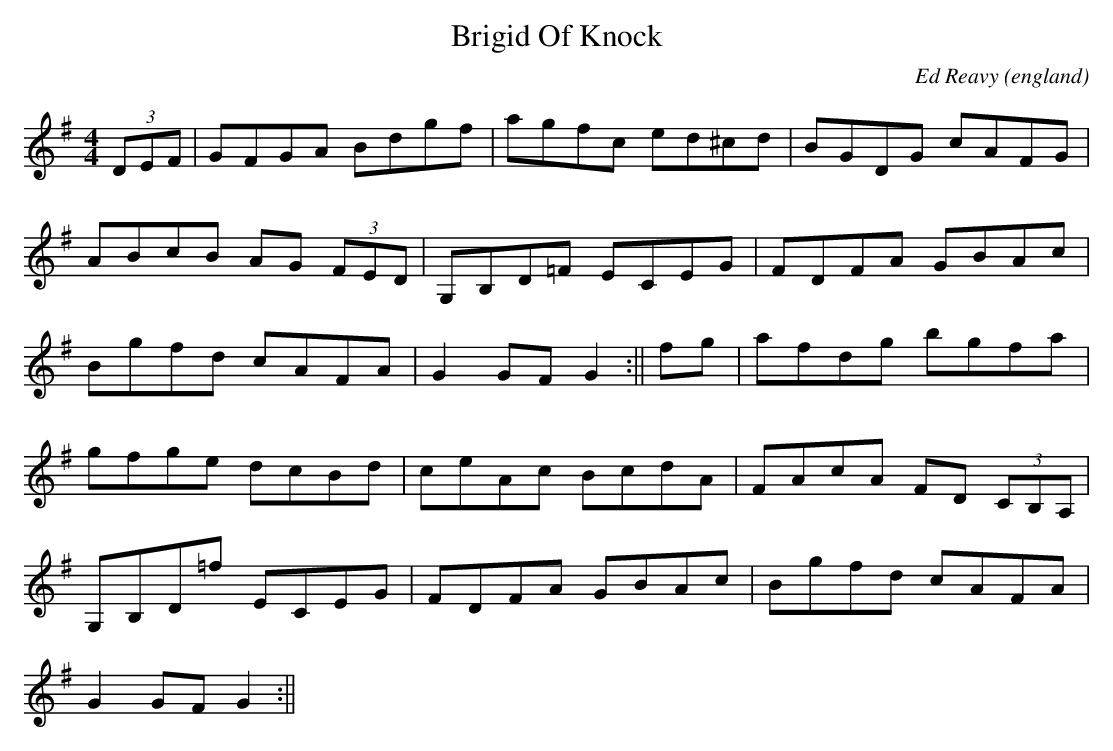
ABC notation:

X:1
T:Brigid Of Knock
O:england
C:Ed Reavy
M:4/4
L:1/8
K:G
(3DEF|GFGA Bdgf|agfc ed^cd|BGDG cAFG|
ABcB AG (3FED|G,B,D=F ECEG|FDFA GBAc|
Bgfd cAFA|G2 GF G2:||fg|afdg bgfa|
gfge dcBd|ceAc BcdA|FAcA FD (3CB,A,|
G,B,D=f ECEG|FDFA GBAc|Bgfd cAFA|
G2 GF G2:||
